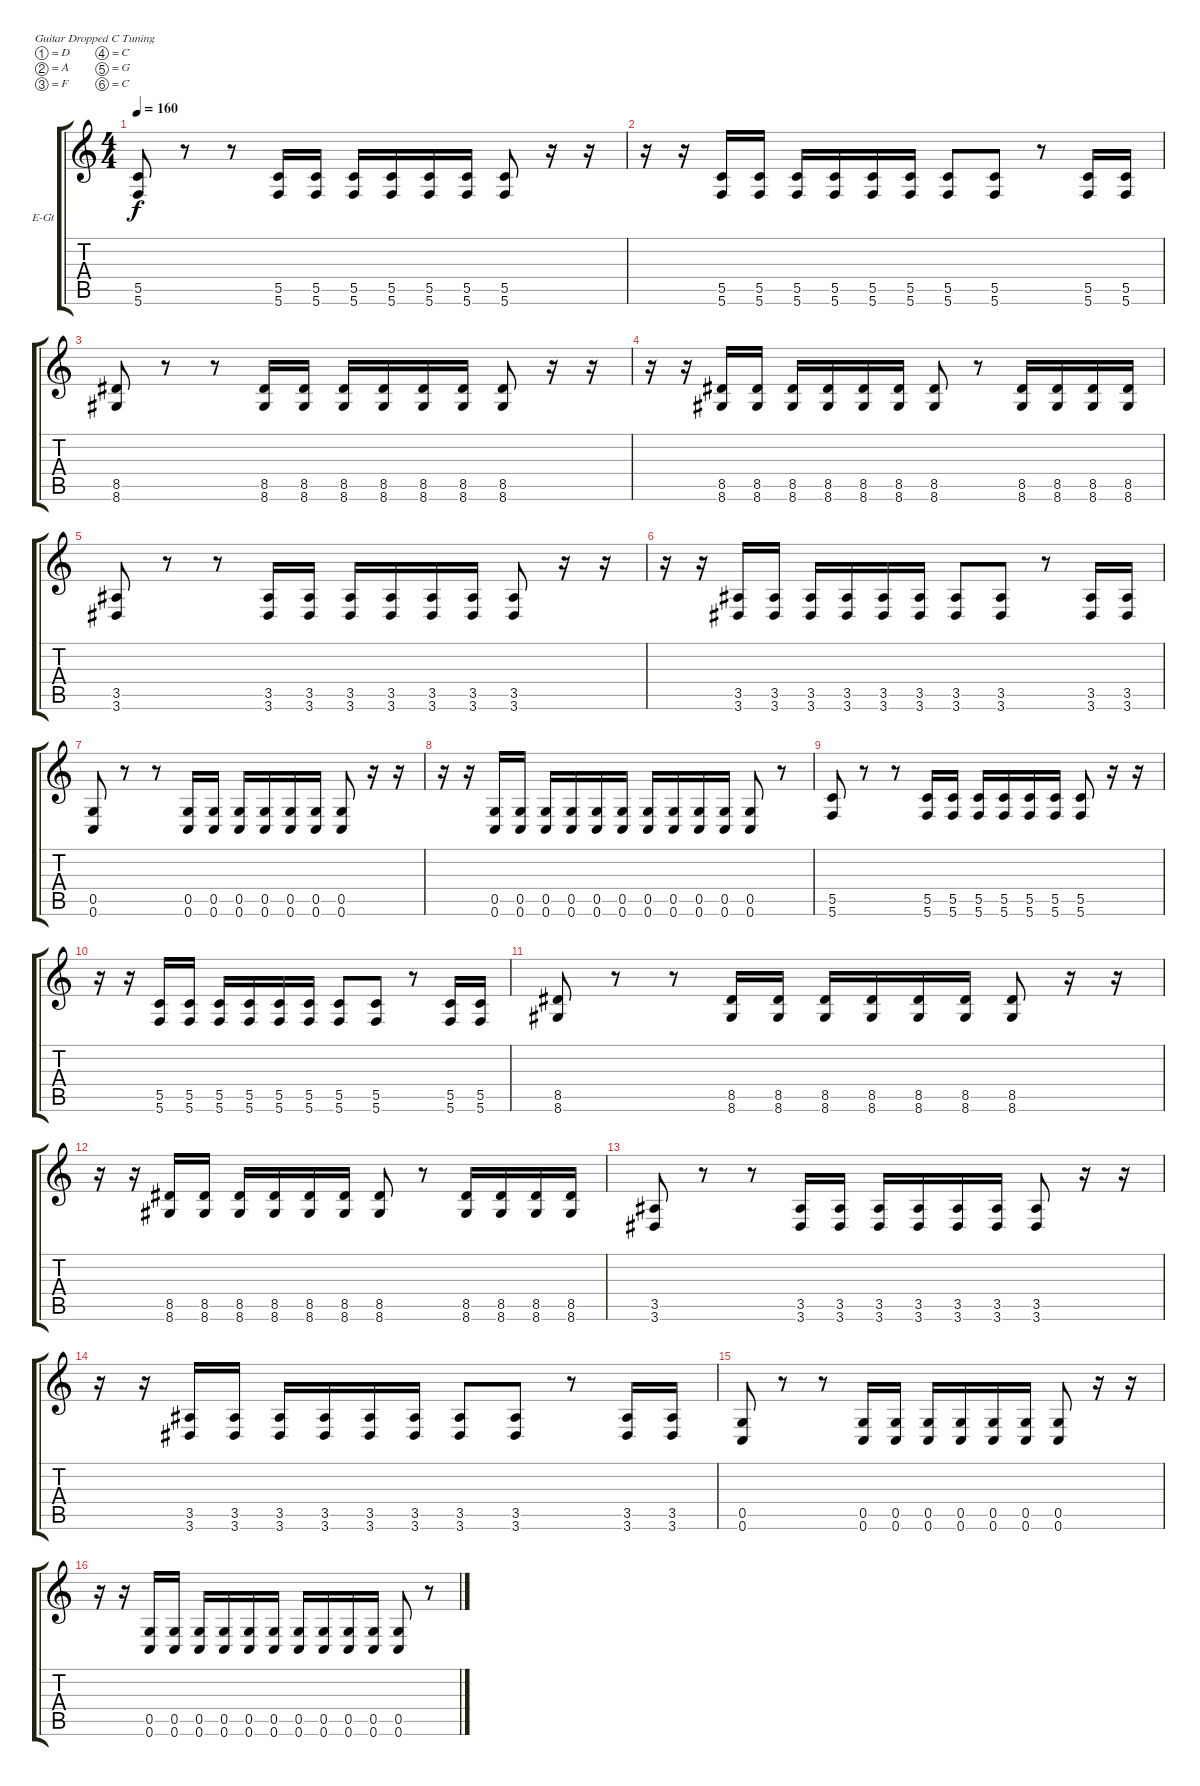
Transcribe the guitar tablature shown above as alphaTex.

\bracketExtendMode groupsimilarinstruments
\firstSystemTrackNameOrientation horizontal
\otherSystemsTrackNameOrientation horizontal
\track ("Track 1" "E-Gt") {instrument distortionguitar}
\staff {score tabs}
\tuning (D4 A3 F3 C3 G2 C2)
\ts (4 4)
\tempo 160
\clef g2
\ks c
(5.5 5.6).8{dy f} r.8 r.8 (5.5 5.6).16 (5.5 5.6).16 (5.5 5.6).16 (5.5 5.6).16 (5.5 5.6).16 (5.5 5.6).16 (5.5 5.6).8 r.16 r.16 |
r.16 r.16 (5.5 5.6).16 (5.5 5.6).16 (5.5 5.6).16 (5.5 5.6).16 (5.5 5.6).16 (5.5 5.6).16 (5.5 5.6).8 (5.5 5.6).8 r.8 (5.5 5.6).16 (5.5 5.6).16 |
(8.5 8.6).8 r.8 r.8 (8.5 8.6).16 (8.5 8.6).16 (8.5 8.6).16 (8.5 8.6).16 (8.5 8.6).16 (8.5 8.6).16 (8.5 8.6).8 r.16 r.16 |
r.16 r.16 (8.5 8.6).16 (8.5 8.6).16 (8.5 8.6).16 (8.5 8.6).16 (8.5 8.6).16 (8.5 8.6).16 (8.5 8.6).8 r.8 (8.5 8.6).16 (8.5 8.6).16 (8.5 8.6).16 (8.5 8.6).16 |
(3.5 3.6).8 r.8 r.8 (3.5 3.6).16 (3.5 3.6).16 (3.5 3.6).16 (3.5 3.6).16 (3.5 3.6).16 (3.5 3.6).16 (3.5 3.6).8 r.16 r.16 |
r.16 r.16 (3.5 3.6).16 (3.5 3.6).16 (3.5 3.6).16 (3.5 3.6).16 (3.5 3.6).16 (3.5 3.6).16 (3.5 3.6).8 (3.5 3.6).8 r.8 (3.5 3.6).16 (3.5 3.6).16 |
(0.5 0.6).8 r.8 r.8 (0.5 0.6).16 (0.5 0.6).16 (0.5 0.6).16 (0.5 0.6).16 (0.5 0.6).16 (0.5 0.6).16 (0.5 0.6).8 r.16 r.16 |
r.16 r.16 (0.5 0.6).16 (0.5 0.6).16 (0.5 0.6).16 (0.5 0.6).16 (0.5 0.6).16 (0.5 0.6).16 (0.5 0.6).16 (0.5 0.6).16 (0.5 0.6).16 (0.5 0.6).16 (0.5 0.6).8 r.8 |
(5.5 5.6).8 r.8 r.8 (5.5 5.6).16 (5.5 5.6).16 (5.5 5.6).16 (5.5 5.6).16 (5.5 5.6).16 (5.5 5.6).16 (5.5 5.6).8 r.16 r.16 |
r.16 r.16 (5.5 5.6).16 (5.5 5.6).16 (5.5 5.6).16 (5.5 5.6).16 (5.5 5.6).16 (5.5 5.6).16 (5.5 5.6).8 (5.5 5.6).8 r.8 (5.5 5.6).16 (5.5 5.6).16 |
(8.5 8.6).8 r.8 r.8 (8.5 8.6).16 (8.5 8.6).16 (8.5 8.6).16 (8.5 8.6).16 (8.5 8.6).16 (8.5 8.6).16 (8.5 8.6).8 r.16 r.16 |
r.16 r.16 (8.5 8.6).16 (8.5 8.6).16 (8.5 8.6).16 (8.5 8.6).16 (8.5 8.6).16 (8.5 8.6).16 (8.5 8.6).8 r.8 (8.5 8.6).16 (8.5 8.6).16 (8.5 8.6).16 (8.5 8.6).16 |
(3.5 3.6).8 r.8 r.8 (3.5 3.6).16 (3.5 3.6).16 (3.5 3.6).16 (3.5 3.6).16 (3.5 3.6).16 (3.5 3.6).16 (3.5 3.6).8 r.16 r.16 |
r.16 r.16 (3.5 3.6).16 (3.5 3.6).16 (3.5 3.6).16 (3.5 3.6).16 (3.5 3.6).16 (3.5 3.6).16 (3.5 3.6).8 (3.5 3.6).8 r.8 (3.5 3.6).16 (3.5 3.6).16 |
(0.5 0.6).8 r.8 r.8 (0.5 0.6).16 (0.5 0.6).16 (0.5 0.6).16 (0.5 0.6).16 (0.5 0.6).16 (0.5 0.6).16 (0.5 0.6).8 r.16 r.16 |
r.16 r.16 (0.5 0.6).16 (0.5 0.6).16 (0.5 0.6).16 (0.5 0.6).16 (0.5 0.6).16 (0.5 0.6).16 (0.5 0.6).16 (0.5 0.6).16 (0.5 0.6).16 (0.5 0.6).16 (0.5 0.6).8 r.8
